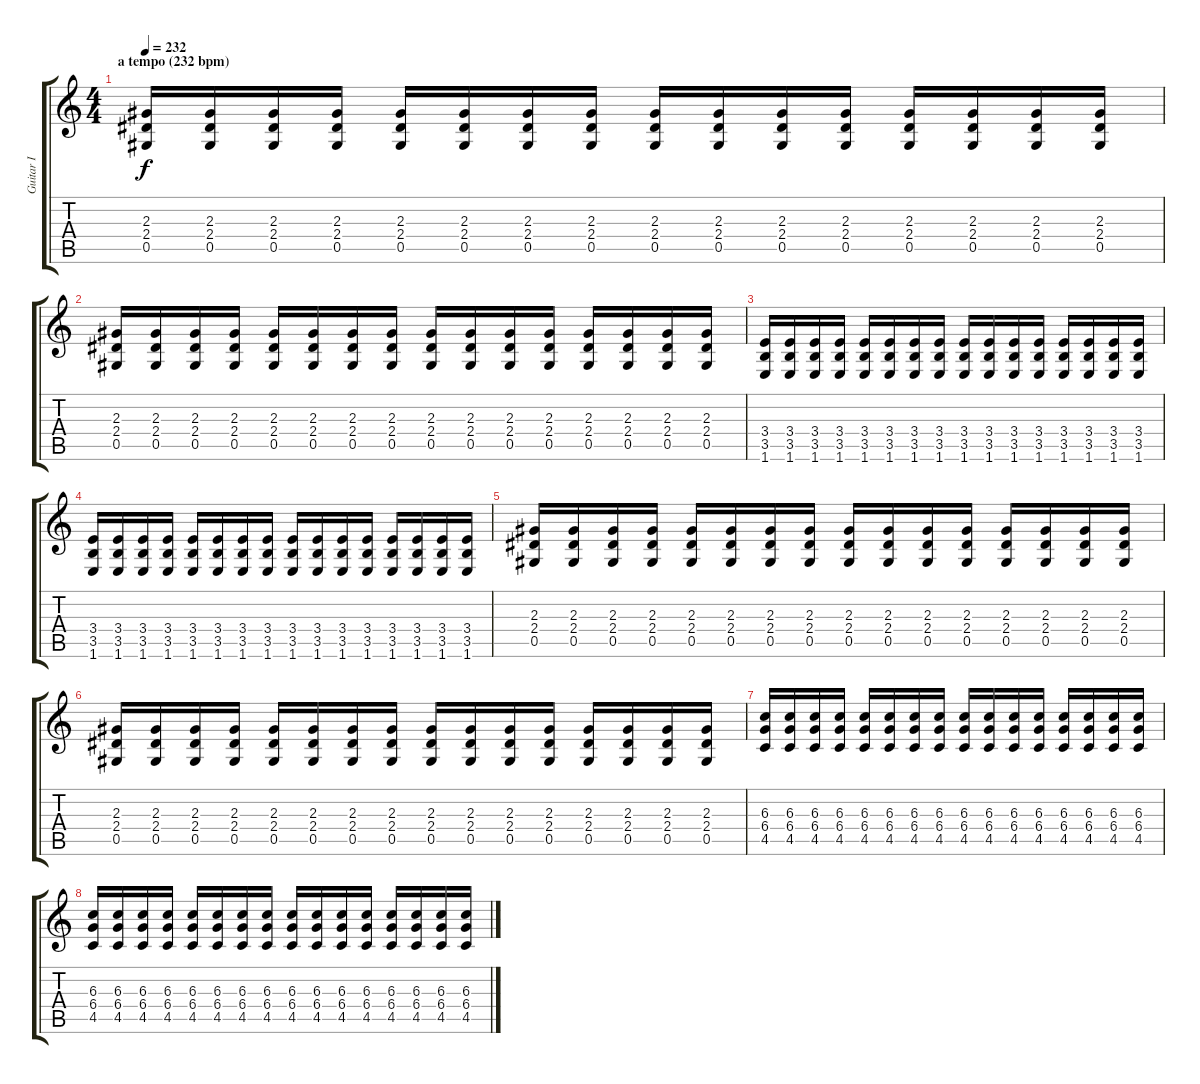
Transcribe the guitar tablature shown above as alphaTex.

\track ("Guitar I" "Guitar I") {instrument distortionguitar}
\staff {score tabs}
\tuning (Eb4 Bb3 Gb3 Db3 Ab2 Eb2) {hide}
\ts (4 4)
\section ("" "a tempo (232 bpm)")
\tempo 232
\clef g2
\ks c
(2.3 2.4 0.5).16{dy f} (2.3 2.4 0.5).16 (2.3 2.4 0.5).16 (2.3 2.4 0.5).16 (2.3 2.4 0.5).16 (2.3 2.4 0.5).16 (2.3 2.4 0.5).16 (2.3 2.4 0.5).16 (2.3 2.4 0.5).16 (2.3 2.4 0.5).16 (2.3 2.4 0.5).16 (2.3 2.4 0.5).16 (2.3 2.4 0.5).16 (2.3 2.4 0.5).16 (2.3 2.4 0.5).16 (2.3 2.4 0.5).16 |
(2.3 2.4 0.5).16 (2.3 2.4 0.5).16 (2.3 2.4 0.5).16 (2.3 2.4 0.5).16 (2.3 2.4 0.5).16 (2.3 2.4 0.5).16 (2.3 2.4 0.5).16 (2.3 2.4 0.5).16 (2.3 2.4 0.5).16 (2.3 2.4 0.5).16 (2.3 2.4 0.5).16 (2.3 2.4 0.5).16 (2.3 2.4 0.5).16 (2.3 2.4 0.5).16 (2.3 2.4 0.5).16 (2.3 2.4 0.5).16 |
(3.4 3.5 1.6).16 (3.4 3.5 1.6).16 (3.4 3.5 1.6).16 (3.4 3.5 1.6).16 (3.4 3.5 1.6).16 (3.4 3.5 1.6).16 (3.4 3.5 1.6).16 (3.4 3.5 1.6).16 (3.4 3.5 1.6).16 (3.4 3.5 1.6).16 (3.4 3.5 1.6).16 (3.4 3.5 1.6).16 (3.4 3.5 1.6).16 (3.4 3.5 1.6).16 (3.4 3.5 1.6).16 (3.4 3.5 1.6).16 |
(3.4 3.5 1.6).16 (3.4 3.5 1.6).16 (3.4 3.5 1.6).16 (3.4 3.5 1.6).16 (3.4 3.5 1.6).16 (3.4 3.5 1.6).16 (3.4 3.5 1.6).16 (3.4 3.5 1.6).16 (3.4 3.5 1.6).16 (3.4 3.5 1.6).16 (3.4 3.5 1.6).16 (3.4 3.5 1.6).16 (3.4 3.5 1.6).16 (3.4 3.5 1.6).16 (3.4 3.5 1.6).16 (3.4 3.5 1.6).16 |
(2.3 2.4 0.5).16 (2.3 2.4 0.5).16 (2.3 2.4 0.5).16 (2.3 2.4 0.5).16 (2.3 2.4 0.5).16 (2.3 2.4 0.5).16 (2.3 2.4 0.5).16 (2.3 2.4 0.5).16 (2.3 2.4 0.5).16 (2.3 2.4 0.5).16 (2.3 2.4 0.5).16 (2.3 2.4 0.5).16 (2.3 2.4 0.5).16 (2.3 2.4 0.5).16 (2.3 2.4 0.5).16 (2.3 2.4 0.5).16 |
(2.3 2.4 0.5).16 (2.3 2.4 0.5).16 (2.3 2.4 0.5).16 (2.3 2.4 0.5).16 (2.3 2.4 0.5).16 (2.3 2.4 0.5).16 (2.3 2.4 0.5).16 (2.3 2.4 0.5).16 (2.3 2.4 0.5).16 (2.3 2.4 0.5).16 (2.3 2.4 0.5).16 (2.3 2.4 0.5).16 (2.3 2.4 0.5).16 (2.3 2.4 0.5).16 (2.3 2.4 0.5).16 (2.3 2.4 0.5).16 |
(6.3 6.4 4.5).16 (6.3 6.4 4.5).16 (6.3 6.4 4.5).16 (6.3 6.4 4.5).16 (6.3 6.4 4.5).16 (6.3 6.4 4.5).16 (6.3 6.4 4.5).16 (6.3 6.4 4.5).16 (6.3 6.4 4.5).16 (6.3 6.4 4.5).16 (6.3 6.4 4.5).16 (6.3 6.4 4.5).16 (6.3 6.4 4.5).16 (6.3 6.4 4.5).16 (6.3 6.4 4.5).16 (6.3 6.4 4.5).16 |
(6.3 6.4 4.5).16 (6.3 6.4 4.5).16 (6.3 6.4 4.5).16 (6.3 6.4 4.5).16 (6.3 6.4 4.5).16 (6.3 6.4 4.5).16 (6.3 6.4 4.5).16 (6.3 6.4 4.5).16 (6.3 6.4 4.5).16 (6.3 6.4 4.5).16 (6.3 6.4 4.5).16 (6.3 6.4 4.5).16 (6.3 6.4 4.5).16 (6.3 6.4 4.5).16 (6.3 6.4 4.5).16 (6.3 6.4 4.5).16
